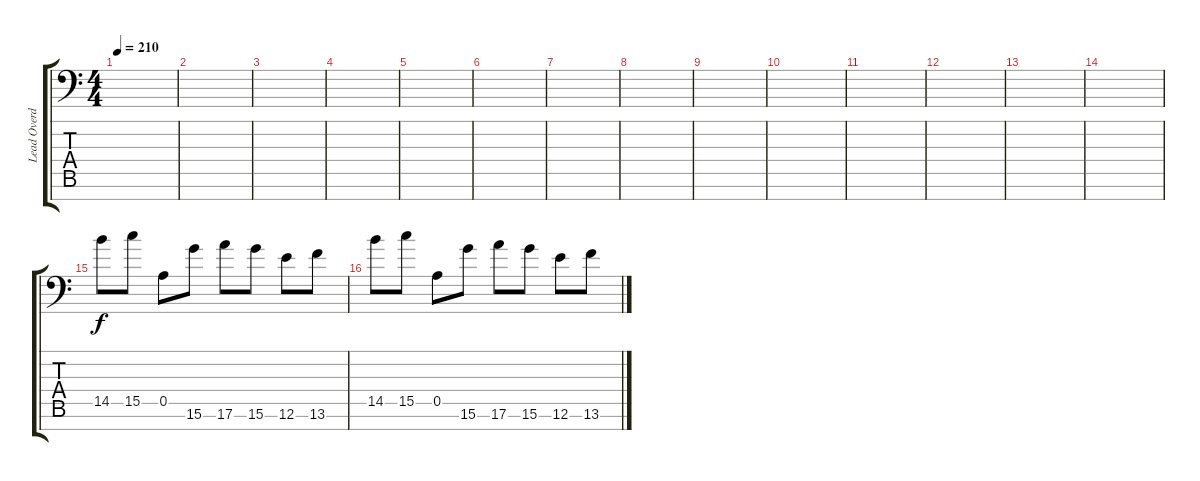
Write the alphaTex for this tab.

\track ("Lead Overdub" "Lead Overd") {instrument acousticguitarsteel}
\staff {score tabs}
\tuning (E4 B3 Gb3 D3 A2 E2 A1) {hide}
\ts (4 4)
\tempo 210
\clef f4
\ks aminor
|
|
|
|
|
|
|
|
|
|
|
|
|
|
14.5.8{volume 7} 15.5.8 0.5.8 15.6.8 17.6.8 15.6.8 12.6.8 13.6.8 |
14.5.8 15.5.8 0.5.8 15.6.8 17.6.8 15.6.8 12.6.8 13.6.8
